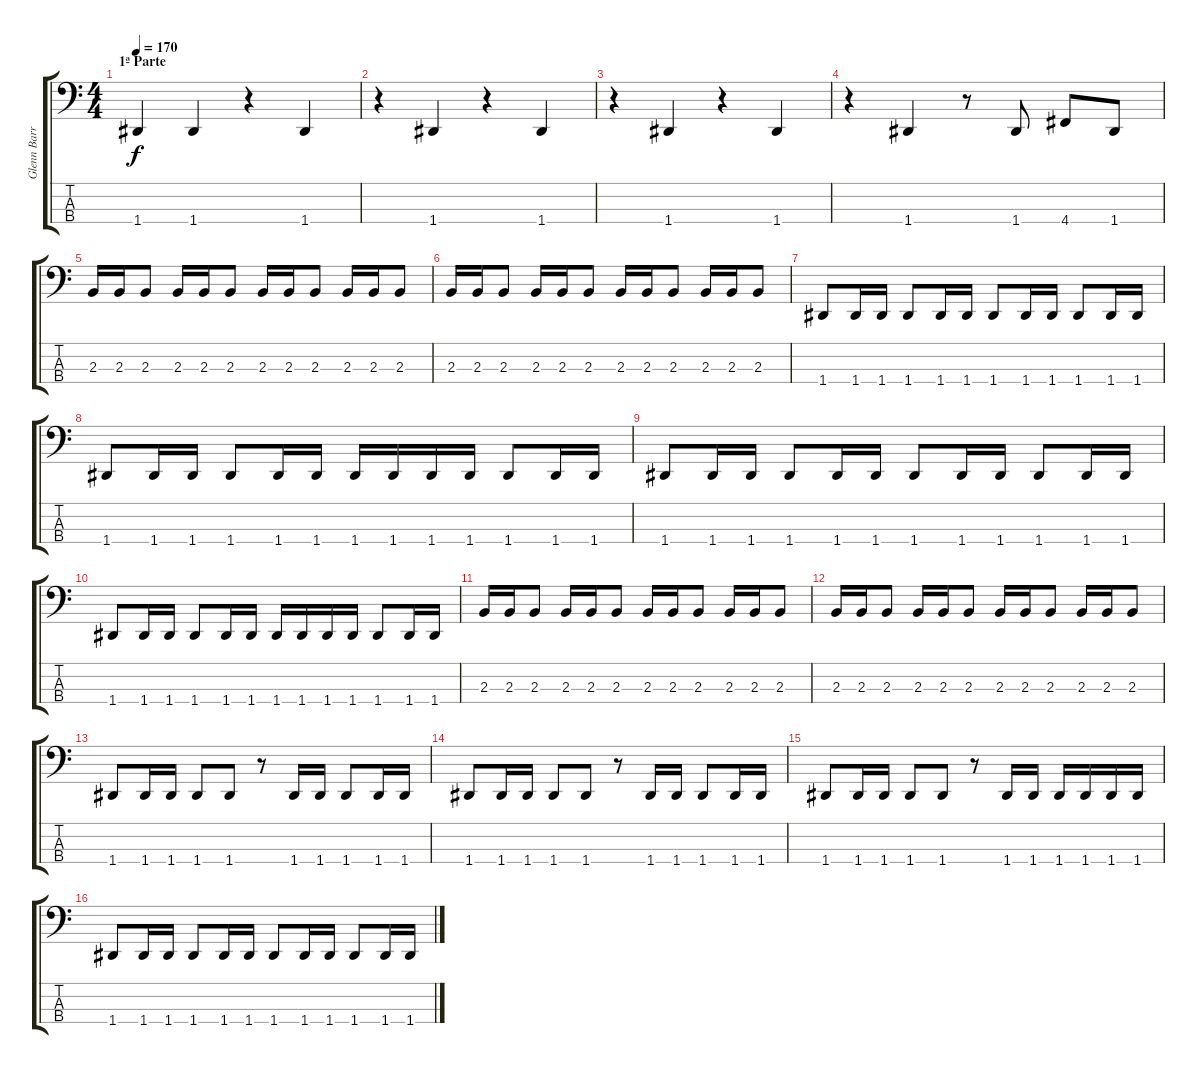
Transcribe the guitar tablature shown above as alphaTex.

\track ("Glenn Barry" "Glenn Barr") {instrument electricbasspick}
\staff {score tabs}
\tuning (G2 D2 A1 D1) {hide}
\ts (4 4)
\section ("" "1ª Parte")
\tempo 170
\clef f4
\ks c
1.4.4{dy f volume 14 instrument slapbass1} 1.4.4 r.4 1.4.4 |
r.4 1.4.4 r.4 1.4.4 |
r.4 1.4.4 r.4 1.4.4 |
r.4 1.4.4 r.8 1.4.8{volume 10 instrument electricbasspick} 4.4.8 1.4.8 |
2.3.16 2.3.16 2.3.8 2.3.16 2.3.16 2.3.8 2.3.16 2.3.16 2.3.8 2.3.16 2.3.16 2.3.8 |
2.3.16 2.3.16 2.3.8 2.3.16 2.3.16 2.3.8 2.3.16 2.3.16 2.3.8 2.3.16 2.3.16 2.3.8 |
1.4.8 1.4.16 1.4.16 1.4.8 1.4.16 1.4.16 1.4.8 1.4.16 1.4.16 1.4.8 1.4.16 1.4.16 |
1.4.8 1.4.16 1.4.16 1.4.8 1.4.16 1.4.16 1.4.16 1.4.16 1.4.16 1.4.16 1.4.8 1.4.16 1.4.16 |
1.4.8 1.4.16 1.4.16 1.4.8 1.4.16 1.4.16 1.4.8 1.4.16 1.4.16 1.4.8 1.4.16 1.4.16 |
1.4.8 1.4.16 1.4.16 1.4.8 1.4.16 1.4.16 1.4.16 1.4.16 1.4.16 1.4.16 1.4.8 1.4.16 1.4.16 |
2.3.16 2.3.16 2.3.8 2.3.16 2.3.16 2.3.8 2.3.16 2.3.16 2.3.8 2.3.16 2.3.16 2.3.8 |
2.3.16 2.3.16 2.3.8 2.3.16 2.3.16 2.3.8 2.3.16 2.3.16 2.3.8 2.3.16 2.3.16 2.3.8 |
1.4.8 1.4.16 1.4.16 1.4.8 1.4.8 r.8 1.4.16 1.4.16 1.4.8 1.4.16 1.4.16 |
1.4.8 1.4.16 1.4.16 1.4.8 1.4.8 r.8 1.4.16 1.4.16 1.4.8 1.4.16 1.4.16 |
1.4.8 1.4.16 1.4.16 1.4.8 1.4.8 r.8 1.4.16 1.4.16 1.4.16 1.4.16 1.4.16 1.4.16 |
1.4.8 1.4.16 1.4.16 1.4.8 1.4.16 1.4.16 1.4.8 1.4.16 1.4.16 1.4.8 1.4.16 1.4.16
